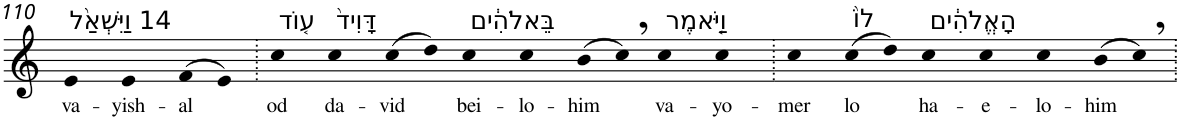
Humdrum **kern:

**kern	**text
*part1	*part1
*staff1	*staff1
*I"Piano	*
*I'Pno	*
!!LO:PB:g=z
*clefG2	*
*k[]	*
=110	=110
!LO:TX:a:t=14 וַיִּשְׁאַ֨ל	!
!	!LO:LY:b
4e	va-
!	!LO:LY:b
4e	-yish-
!	!LO:LY:b
(>8f	-al
8e)	.
=111.	=111.
!LO:TX:a:t=ע֤וֹד	!
!	!LO:LY:b
4cc	od
!LO:TX:a:t=דָּוִיד֙	!
!	!LO:LY:b
4cc	da-
!	!LO:LY:b
(>8cc	-vid
8dd)	.
!LO:TX:a:t=בֵּאלֹהִ֔ים	!
!	!LO:LY:b
4cc	bei-
!	!LO:LY:b
4cc	-lo-
!	!LO:LY:b
(>8b	-him
8cc,)	.
!LO:TX:a:t=וַיֹּ֤אמֶר	!
!	!LO:LY:b
4cc	va-
!	!LO:LY:b
4cc	-yo-
=112.	=112.
!	!LO:LY:b
4cc	-mer
!LO:TX:a:t=לוֹ֙	!
!	!LO:LY:b
(>8cc	lo
8dd)	.
!LO:TX:a:t=הָאֱלֹהִ֔ים	!
!	!LO:LY:b
4cc	ha-
!	!LO:LY:b
4cc	-e-
!	!LO:LY:b
4cc	-lo-
!	!LO:LY:b
(>8b	-him
8cc,)	.
=.	=.
*-	*-
